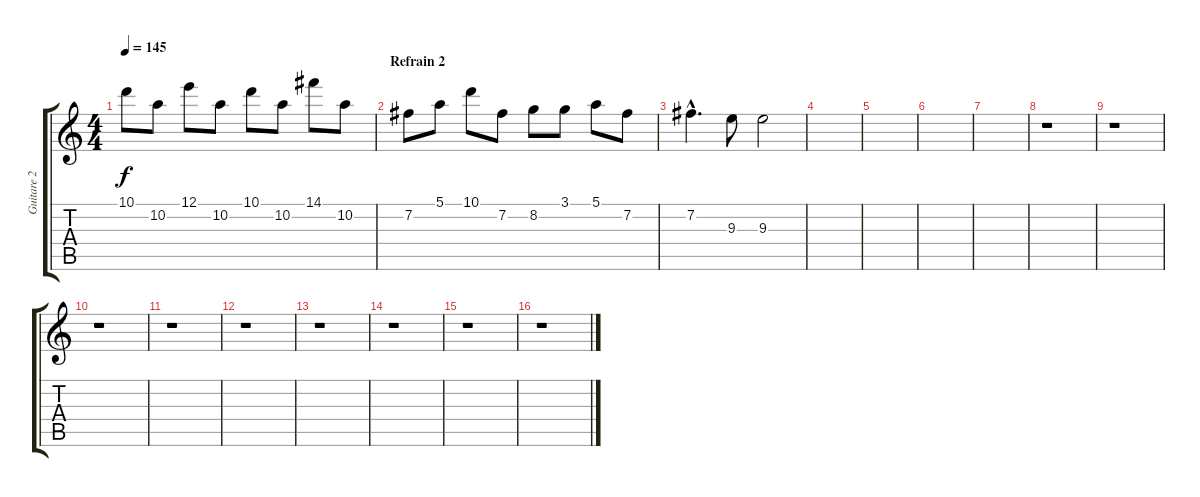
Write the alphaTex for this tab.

\track ("Guitare 2" "Guitare 2") {instrument overdrivenguitar}
\staff {score tabs}
\tuning (E4 B3 G3 D3 A2 E2) {hide}
\ts (4 4)
\tempo 145
\clef g2
\ks c
10.1.8{dy f} 10.2.8 12.1.8 10.2.8 10.1.8 10.2.8 14.1.8 10.2.8 |
\section ("" "Refrain 2")
7.2.8 5.1.8 10.1.8 7.2.8 8.2.8 3.1.8 5.1.8 7.2.8 |
7.2{hac}.4{d} 9.3.8 9.3.2 |
|
|
|
|
r.1 |
r.1 |
r.1 |
r.1 |
r.1 |
r.1 |
r.1 |
r.1 |
r.1
